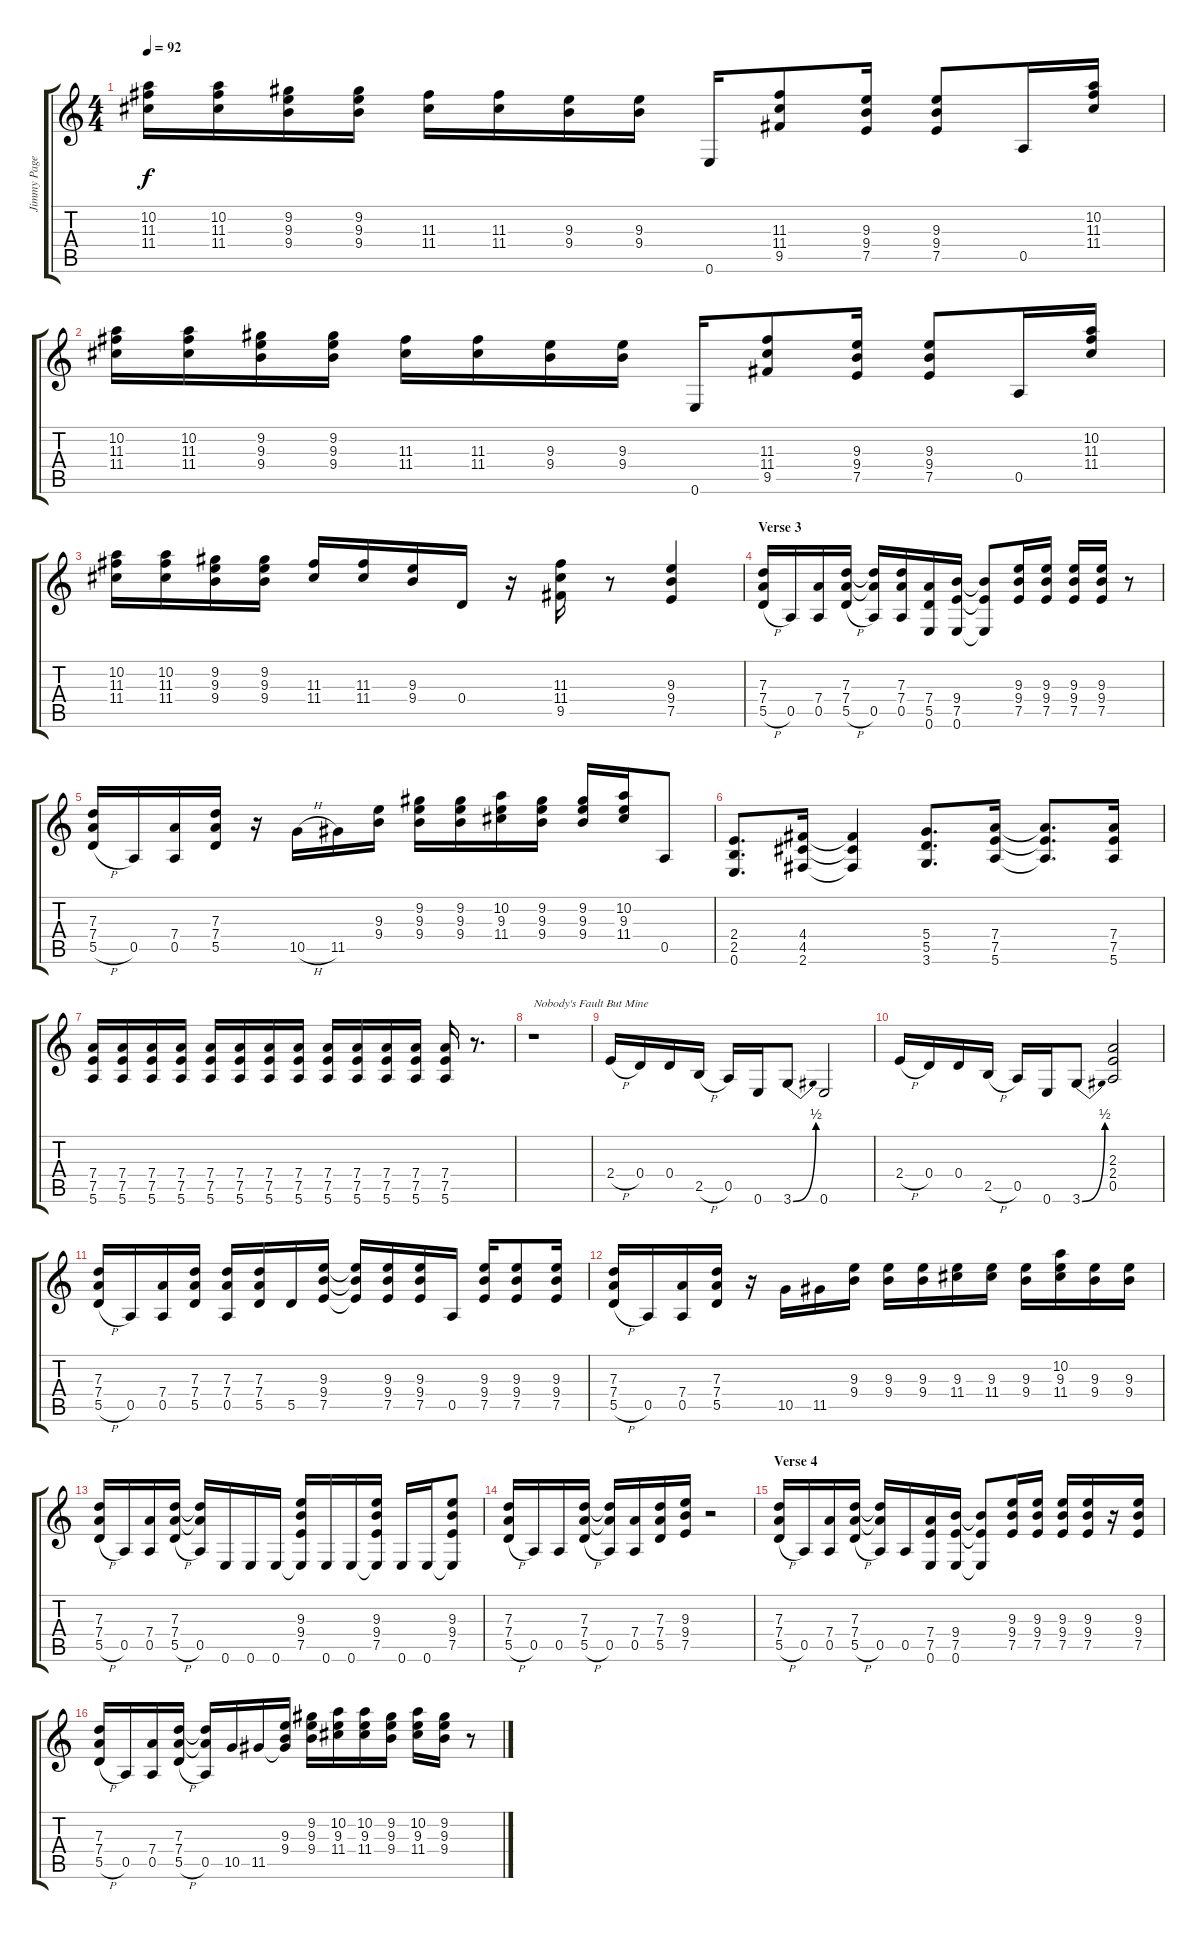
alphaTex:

\track ("Jimmy Page 2" "Jimmy Page") {instrument distortionguitar}
\staff {score tabs}
\tuning (E4 B3 G3 D3 A2 E2) {hide}
\ts (4 4)
\tempo 92
\clef g2
\ks c
(10.2 11.3 11.4).16{dy f} (10.2 11.3 11.4).16 (9.2 9.3 9.4).16 (9.2 9.3 9.4).16 (11.3 11.4).16 (11.3 11.4).16 (9.3 9.4).16 (9.3 9.4).16 0.6.16 (11.3 11.4 9.5).8 (9.3 9.4 7.5).16 (9.3 9.4 7.5).8 0.5.16 (10.2 11.3 11.4).16 |
(10.2 11.3 11.4).16 (10.2 11.3 11.4).16 (9.2 9.3 9.4).16 (9.2 9.3 9.4).16 (11.3 11.4).16 (11.3 11.4).16 (9.3 9.4).16 (9.3 9.4).16 0.6.16 (11.3 11.4 9.5).8 (9.3 9.4 7.5).16 (9.3 9.4 7.5).8 0.5.16 (10.2 11.3 11.4).16 |
(10.2 11.3 11.4).16 (10.2 11.3 11.4).16 (9.2 9.3 9.4).16 (9.2 9.3 9.4).16 (11.3 11.4).16 (11.3 11.4).16 (9.3 9.4).16 0.4.16 r.16 (11.3 11.4 9.5).16 r.8 (9.3 9.4 7.5).4 |
\section ("" "Verse 3")
(7.3 7.4 5.5{h}).16 0.5.16 (7.4 0.5).16 (7.3 7.4 5.5{h}).16 (7.3{t} 7.4{t} 0.5).16 (7.3 7.4 0.5).16 (7.4 5.5 0.6).16 (9.4 7.5 0.6).16 (9.4{t} 7.5{t} 0.6{t}).8 (9.3 9.4 7.5).16 (9.3 9.4 7.5).16 (9.3 9.4 7.5).16 (9.3 9.4 7.5).16 r.8 |
(7.3 7.4 5.5{h}).16 0.5.16 (7.4 0.5).16 (7.3 7.4 5.5).16 r.16 10.5{h}.16 11.5.16 (9.3 9.4).16 (9.2 9.3 9.4).16 (9.2 9.3 9.4).16 (10.2 9.3 11.4).16 (9.2 9.3 9.4).16 (9.2 9.3 9.4).16 (10.2 9.3 11.4).16 0.5.8 |
(2.4 2.5 0.6).8{d} (4.4 4.5 2.6).16 (4.4{t} 4.5{t} 2.6{t}).4 (5.4 5.5 3.6).8{d} (7.4 7.5 5.6).16 (7.4{t} 7.5{t} 5.6{t}).8{d} (7.4 7.5 5.6).16 |
(7.4 7.5 5.6).16 (7.4 7.5 5.6).16 (7.4 7.5 5.6).16 (7.4 7.5 5.6).16 (7.4 7.5 5.6).16 (7.4 7.5 5.6).16 (7.4 7.5 5.6).16 (7.4 7.5 5.6).16 (7.4 7.5 5.6).16 (7.4 7.5 5.6).16 (7.4 7.5 5.6).16 (7.4 7.5 5.6).16 (7.4 7.5 5.6).16 r.8{d} |
r.1{txt "Nobody's Fault But Mine"} |
2.4{h}.16 0.4.16 0.4.16 2.5{h}.16 0.5.16 0.6.16 3.6{be (bend 0 0 60 2)}.8 0.6.2 |
2.4{h}.16 0.4.16 0.4.16 2.5{h}.16 0.5.16 0.6.16 3.6{be (bend 0 0 60 2)}.8 (2.3 2.4 0.5).2 |
(7.3 7.4 5.5{h}).16 0.5.16 (7.4 0.5).16 (7.3 7.4 5.5).16 (7.3 7.4 0.5).16 (7.3 7.4 5.5).16 5.5.16 (9.3 9.4 7.5).16 (9.3{t} 9.4{t} 7.5{t}).16 (9.3 9.4 7.5).16 (9.3 9.4 7.5).16 0.5.16 (9.3 9.4 7.5).16 (9.3 9.4 7.5).8 (9.3 9.4 7.5).16 |
(7.3 7.4 5.5{h}).16 0.5.16 (7.4 0.5).16 (7.3 7.4 5.5).16 r.16 10.5.16 11.5.16 (9.3 9.4).16 (9.3 9.4).16 (9.3 9.4).16 (9.3 11.4).16 (9.3 11.4).16 (9.3 9.4).16 (10.2 9.3 11.4).16 (9.3 9.4).16 (9.3 9.4).16 |
(7.3 7.4 5.5{h}).16 0.5.16 (7.4 0.5).16 (7.3 7.4 5.5{h}).16 (7.3{t} 7.4{t} 0.5).16 0.6.16 0.6.16 0.6.16 (9.3 9.4 7.5 0.6{t}).16 0.6.16 0.6.16 (9.3 9.4 7.5 0.6{t}).16 0.6.16 0.6.16 (9.3 9.4 7.5 0.6{t}).8 |
(7.3 7.4 5.5{h}).16 0.5.16 0.5.16 (7.3 7.4 5.5{h}).16 (7.3{t} 7.4{t} 0.5).16 (7.4 0.5).16 (7.3 7.4 5.5).16 (9.3 9.4 7.5).16 r.2 |
\section ("" "Verse 4")
(7.3 7.4 5.5{h}).16 0.5.16 (7.4 0.5).16 (7.3 7.4 5.5{h}).16 (7.3{t} 7.4{t} 0.5).16 0.5.16 (7.4 7.5 0.6).16 (9.4 7.5 0.6).16 (9.4{t} 7.5{t} 0.6{t}).8 (9.3 9.4 7.5).16 (9.3 9.4 7.5).16 (9.3 9.4 7.5).16 (9.3 9.4 7.5).16 r.16 (9.3 9.4 7.5).16 |
(7.3 7.4 5.5{h}).16 0.5.16 (7.4 0.5).16 (7.3 7.4 5.5{h}).16 (7.3{t} 7.4{t} 0.5).16 10.5.16 11.5.16 (9.3 9.4 11.5{t}).16 (9.2 9.3 9.4).16 (10.2 9.3 11.4).16 (10.2 9.3 11.4).16 (9.2 9.3 9.4).16 (10.2 9.3 11.4).16 (9.2 9.3 9.4).16 r.8
